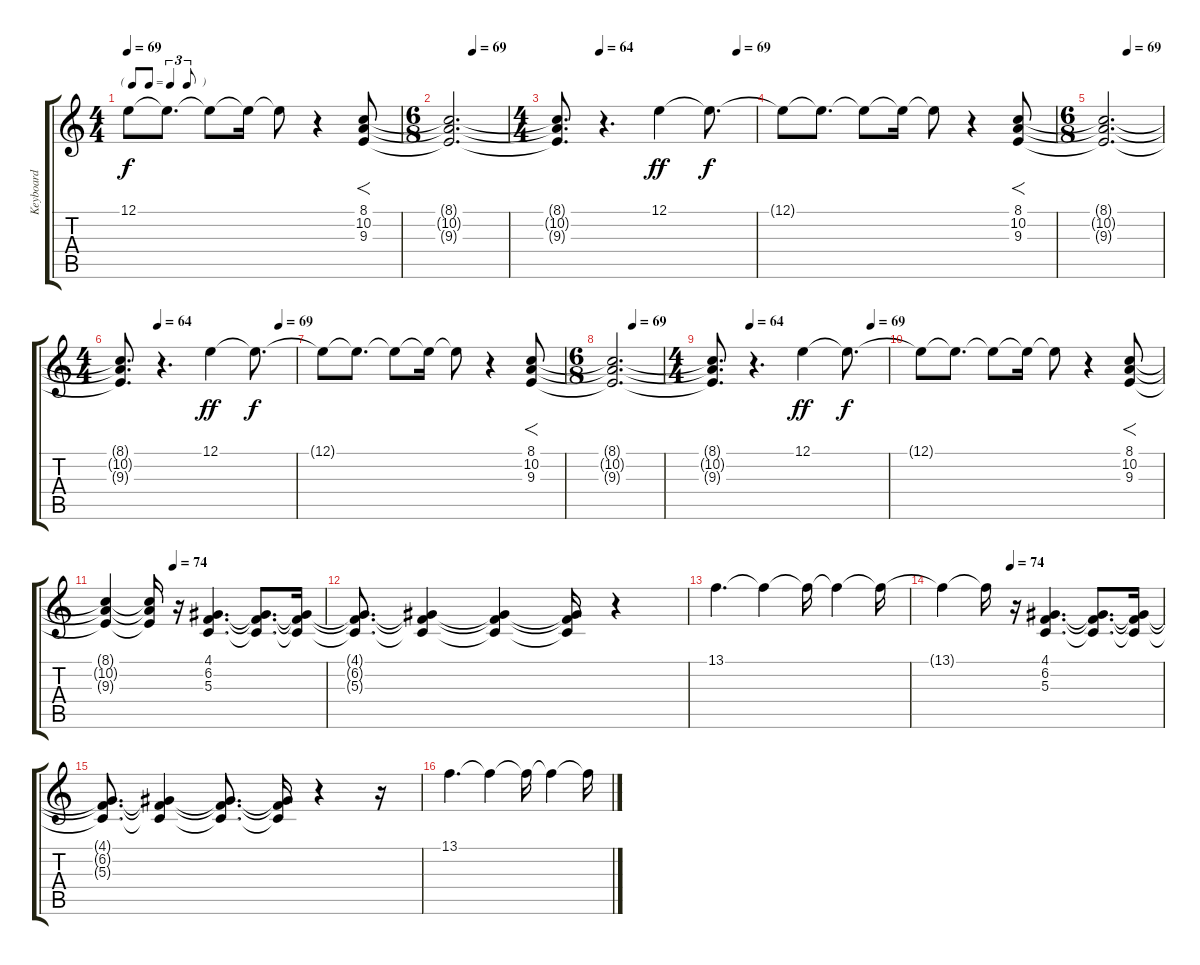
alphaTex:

\track ("Keyboard" "Keyboard") {instrument choiraahs}
\staff {score tabs}
\tuning (E4 B3 G3 D3 A2 E2) {hide}
\ts (4 4)
\tf triplet8th
\tempo 69
\clef g2
\ks c
12.1{t}.8{dy f} 12.1{t}.8{d} 12.1{t}.8{volume 5} 12.1{t}.16 12.1{t}.8{volume 4} r.4 (8.1 10.2 9.3).8{f volume 6} |
\ts (6 8)
\tempo (69 0.4166666666666667)
(8.1{t} 10.2{t} 9.3{t}).2{d} |
\ts (4 4)
\tempo (64 0.21875)
\tempo (69 0.90625)
(8.1{t} 10.2{t} 9.3{t}).8{d} r.4{d} 12.1.4{dy ff volume 6} 12.1{t}.8{d dy f} |
12.1{t}.8 12.1{t}.8{d} 12.1{t}.8{volume 5} 12.1{t}.16 12.1{t}.8{volume 4} r.4 (8.1 10.2 9.3).8{f volume 6} |
\ts (6 8)
\tempo (69 0.4166666666666667)
(8.1{t} 10.2{t} 9.3{t}).2{d} |
\ts (4 4)
\tempo (64 0.21875)
\tempo (69 0.90625)
(8.1{t} 10.2{t} 9.3{t}).8{d} r.4{d} 12.1.4{dy ff volume 6} 12.1{t}.8{d dy f} |
12.1{t}.8 12.1{t}.8{d} 12.1{t}.8{volume 5} 12.1{t}.16 12.1{t}.8{volume 4} r.4 (8.1 10.2 9.3).8{f volume 6} |
\ts (6 8)
\tempo (69 0.4166666666666667)
(8.1{t} 10.2{t} 9.3{t}).2{d} |
\ts (4 4)
\tempo (64 0.21875)
\tempo (69 0.90625)
(8.1{t} 10.2{t} 9.3{t}).8{d} r.4{d} 12.1.4{dy ff volume 6} 12.1{t}.8{d dy f} |
12.1{t}.8 12.1{t}.8{d} 12.1{t}.8{volume 5} 12.1{t}.16 12.1{t}.8{volume 4} r.4 (8.1 10.2 9.3).8{f volume 6} |
\tempo (74 0.3125)
(8.1{t} 10.2{t} 9.3{t}).4 (8.1{t} 10.2{t} 9.3{t}).16 r.16 (4.1 6.2 5.3).4{d volume 7} (4.1{t} 6.2{t} 5.3{t}).8{d volume 7} (4.1{t} 6.2{t} 5.3{t}).16{volume 7} |
(4.1{t} 6.2{t} 5.3{t}).8{d} (4.1{t} 6.2{t} 5.3{t}).4{volume 7} (4.1{t} 6.2{t} 5.3{t}).4 (4.1{t} 6.2{t} 5.3{t}).16 r.4 |
13.1.4{d} 13.1{t}.4{volume 6} 13.1{t}.16 13.1{t}.4{volume 5} 13.1{t}.16 |
\tempo (74 0.3125)
13.1{t}.4 13.1{t}.16 r.16 (4.1 6.2 5.3).4{d volume 7} (4.1{t} 6.2{t} 5.3{t}).8{d volume 7} (4.1{t} 6.2{t} 5.3{t}).16{volume 7} |
(4.1{t} 6.2{t} 5.3{t}).8{d} (4.1{t} 6.2{t} 5.3{t}).4{volume 6} (4.1{t} 6.2{t} 5.3{t}).8{d} (4.1{t} 6.2{t} 5.3{t}).16{volume 6} r.4 r.16 |
13.1.4{d} 13.1{t}.4{volume 6} 13.1{t}.16 13.1{t}.4{volume 5} 13.1{t}.16
